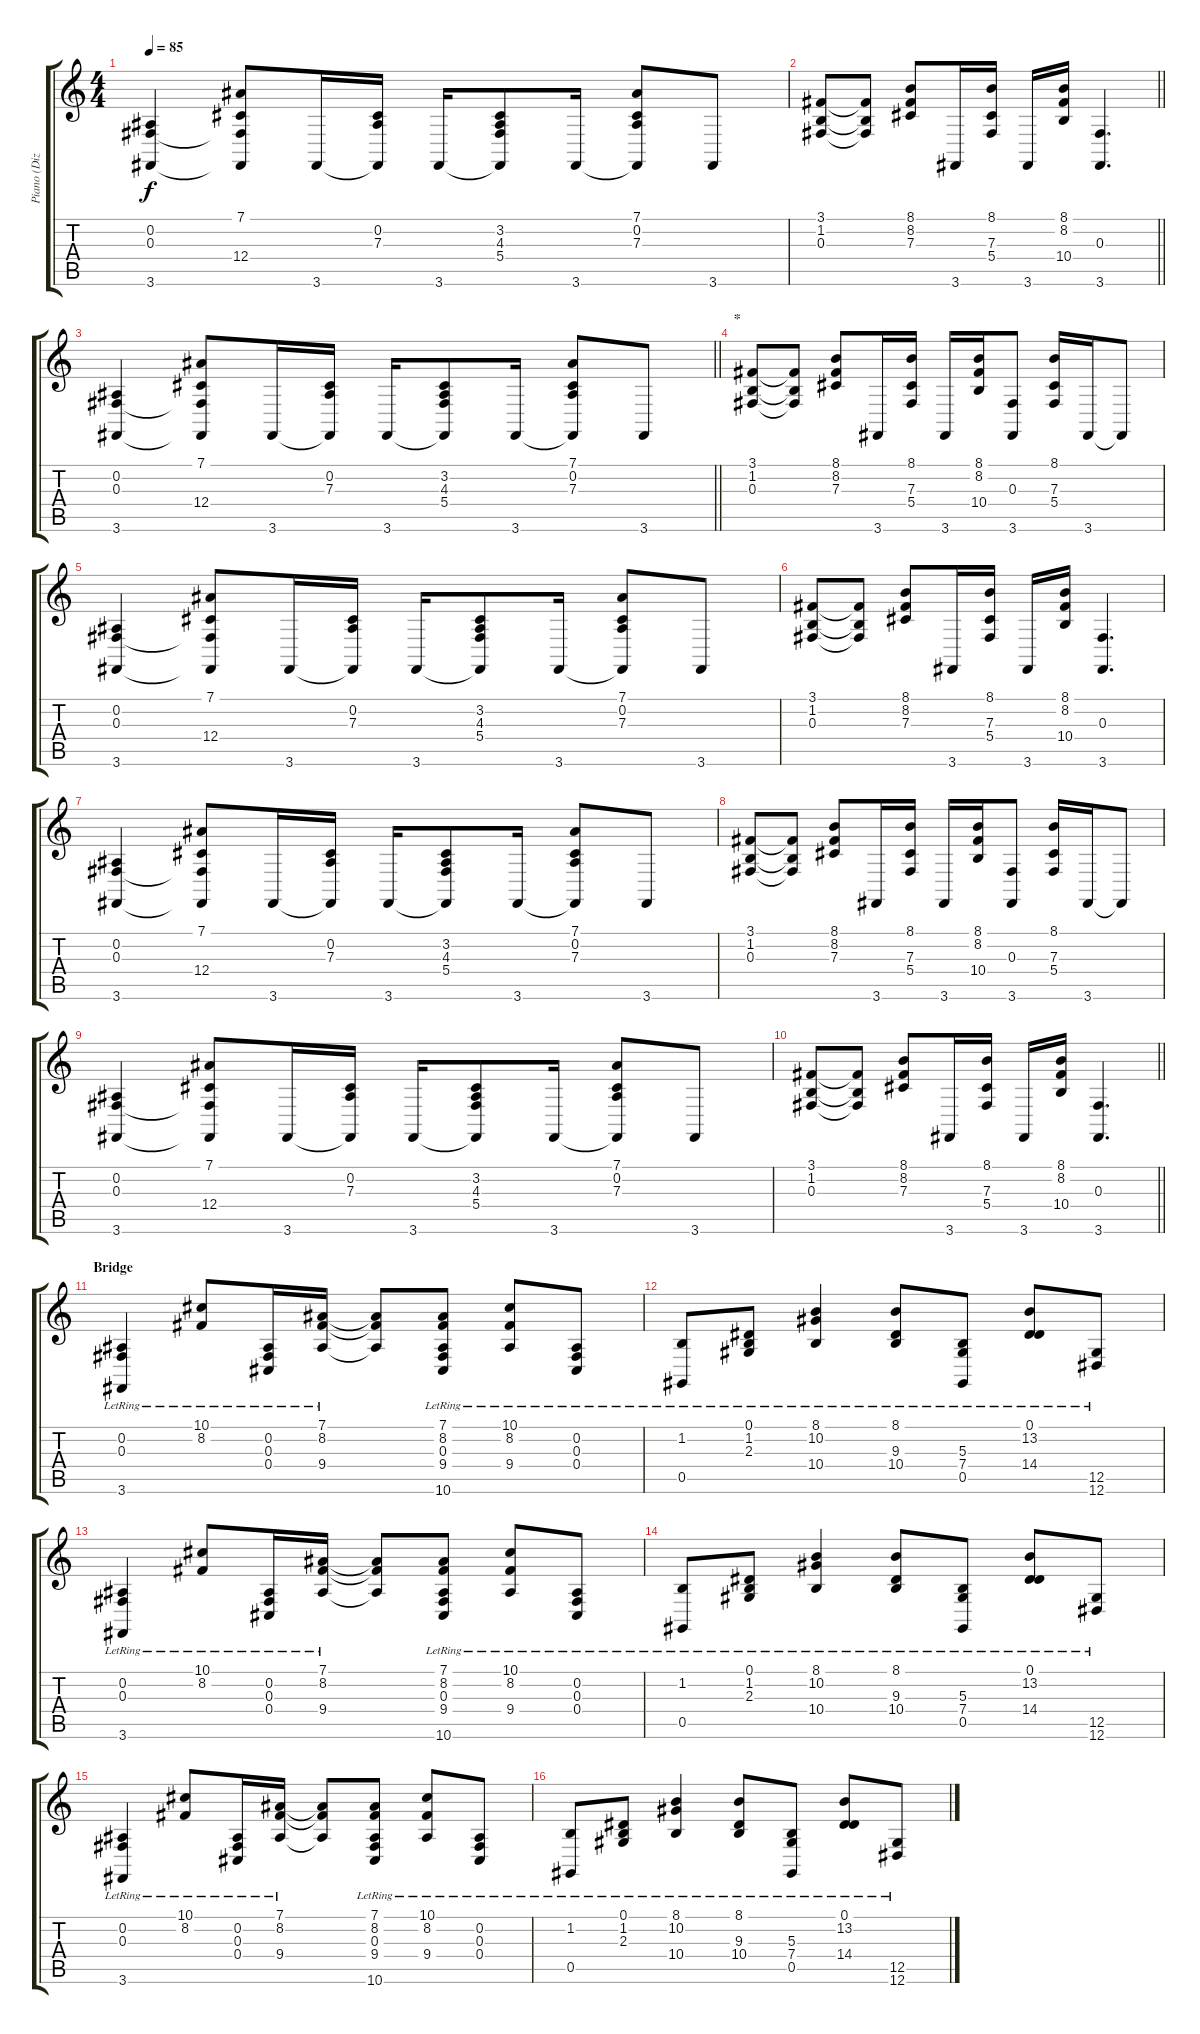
\track ("Piano (Dizzy Reed)" "Piano (Diz") {instrument acousticgrandpiano}
\staff {score tabs}
\tuning (Eb4 Bb3 Gb3 Db3 Ab2 Eb2) {hide}
\ts (4 4)
\tempo 85
\clef g2
\ks c
(0.2 0.3 3.6).4{dy f} (7.1 0.3{t} 12.4 3.6{t}).8 3.6.16 (0.2 7.3 3.6{t}).16 3.6.16 (3.2 4.3 5.4 3.6{t}).8 3.6.16 (7.1 0.2 7.3 3.6{t}).8 3.6.8 |
\barLineRight lightlight
(3.1 1.2 0.3).8 (3.1{t} 1.2{t} 0.3{t}).8 (8.1 8.2 7.3).8 3.6.16 (8.1 7.3 5.4).16 3.6.16 (8.1 8.2 10.4).16 (0.3 3.6).4{d} |
\barLineRight lightlight
(0.2 0.3 3.6).4 (7.1 0.3{t} 12.4 3.6{t}).8 3.6.16 (0.2 7.3 3.6{t}).16 3.6.16 (3.2 4.3 5.4 3.6{t}).8 3.6.16 (7.1 0.2 7.3 3.6{t}).8 3.6.8 |
\section ("" "*")
(3.1 1.2 0.3).8 (3.1{t} 1.2{t} 0.3{t}).8 (8.1 8.2 7.3).8 3.6.16 (8.1 7.3 5.4).16 3.6.16 (8.1 8.2 10.4).16 (0.3 3.6).8 (8.1 7.3 5.4).16 3.6.16 3.6{t}.8 |
(0.2 0.3 3.6).4 (7.1 0.3{t} 12.4 3.6{t}).8 3.6.16 (0.2 7.3 3.6{t}).16 3.6.16 (3.2 4.3 5.4 3.6{t}).8 3.6.16 (7.1 0.2 7.3 3.6{t}).8 3.6.8 |
(3.1 1.2 0.3).8 (3.1{t} 1.2{t} 0.3{t}).8 (8.1 8.2 7.3).8 3.6.16 (8.1 7.3 5.4).16 3.6.16 (8.1 8.2 10.4).16 (0.3 3.6).4{d} |
(0.2 0.3 3.6).4 (7.1 0.3{t} 12.4 3.6{t}).8 3.6.16 (0.2 7.3 3.6{t}).16 3.6.16 (3.2 4.3 5.4 3.6{t}).8 3.6.16 (7.1 0.2 7.3 3.6{t}).8 3.6.8 |
(3.1 1.2 0.3).8 (3.1{t} 1.2{t} 0.3{t}).8 (8.1 8.2 7.3).8 3.6.16 (8.1 7.3 5.4).16 3.6.16 (8.1 8.2 10.4).16 (0.3 3.6).8 (8.1 7.3 5.4).16 3.6.16 3.6{t}.8 |
(0.2 0.3 3.6).4 (7.1 0.3{t} 12.4 3.6{t}).8 3.6.16 (0.2 7.3 3.6{t}).16 3.6.16 (3.2 4.3 5.4 3.6{t}).8 3.6.16 (7.1 0.2 7.3 3.6{t}).8 3.6.8 |
\barLineRight lightlight
(3.1 1.2 0.3).8 (3.1{t} 1.2{t} 0.3{t}).8 (8.1 8.2 7.3).8 3.6.16 (8.1 7.3 5.4).16 3.6.16 (8.1 8.2 10.4).16 (0.3 3.6).4{d} |
\section ("" "Bridge")
(0.2{lr} 0.3{lr} 3.6{lr}).4 (10.1{lr} 8.2{lr}).8 (0.2{lr} 0.3{lr} 0.4{lr}).16 (7.1{lr} 8.2{lr} 9.4{lr}).16 (7.1{t} 8.2{t} 9.4{t}).8 (7.1{lr} 8.2{lr} 0.3{lr} 9.4{lr} 10.6{lr}).8 (10.1{lr} 8.2{lr} 9.4{lr}).8 (0.2{lr} 0.3{lr} 0.4{lr}).8 |
(1.2{lr} 0.5{lr}).8 (0.1{lr} 1.2{lr} 2.3{lr}).8 (8.1{lr} 10.2{lr} 10.4{lr}).4 (8.1{lr} 9.3{lr} 10.4{lr}).8 (5.3{lr} 7.4{lr} 0.5{lr}).8 (0.1{lr} 13.2{lr} 14.4{lr}).8 (12.5{lr} 12.6{lr}).8 |
(0.2{lr} 0.3{lr} 3.6{lr}).4 (10.1{lr} 8.2{lr}).8 (0.2{lr} 0.3{lr} 0.4{lr}).16 (7.1{lr} 8.2{lr} 9.4{lr}).16 (7.1{t} 8.2{t} 9.4{t}).8 (7.1{lr} 8.2{lr} 0.3{lr} 9.4{lr} 10.6{lr}).8 (10.1{lr} 8.2{lr} 9.4{lr}).8 (0.2{lr} 0.3{lr} 0.4{lr}).8 |
(1.2{lr} 0.5{lr}).8 (0.1{lr} 1.2{lr} 2.3{lr}).8 (8.1{lr} 10.2{lr} 10.4{lr}).4 (8.1{lr} 9.3{lr} 10.4{lr}).8 (5.3{lr} 7.4{lr} 0.5{lr}).8 (0.1{lr} 13.2{lr} 14.4{lr}).8 (12.5{lr} 12.6{lr}).8 |
(0.2{lr} 0.3{lr} 3.6{lr}).4 (10.1{lr} 8.2{lr}).8 (0.2{lr} 0.3{lr} 0.4{lr}).16 (7.1{lr} 8.2{lr} 9.4{lr}).16 (7.1{t} 8.2{t} 9.4{t}).8 (7.1{lr} 8.2{lr} 0.3{lr} 9.4{lr} 10.6{lr}).8 (10.1{lr} 8.2{lr} 9.4{lr}).8 (0.2{lr} 0.3{lr} 0.4{lr}).8 |
(1.2{lr} 0.5{lr}).8 (0.1{lr} 1.2{lr} 2.3{lr}).8 (8.1{lr} 10.2{lr} 10.4{lr}).4 (8.1{lr} 9.3{lr} 10.4{lr}).8 (5.3{lr} 7.4{lr} 0.5{lr}).8 (0.1{lr} 13.2{lr} 14.4{lr}).8 (12.5{lr} 12.6{lr}).8
